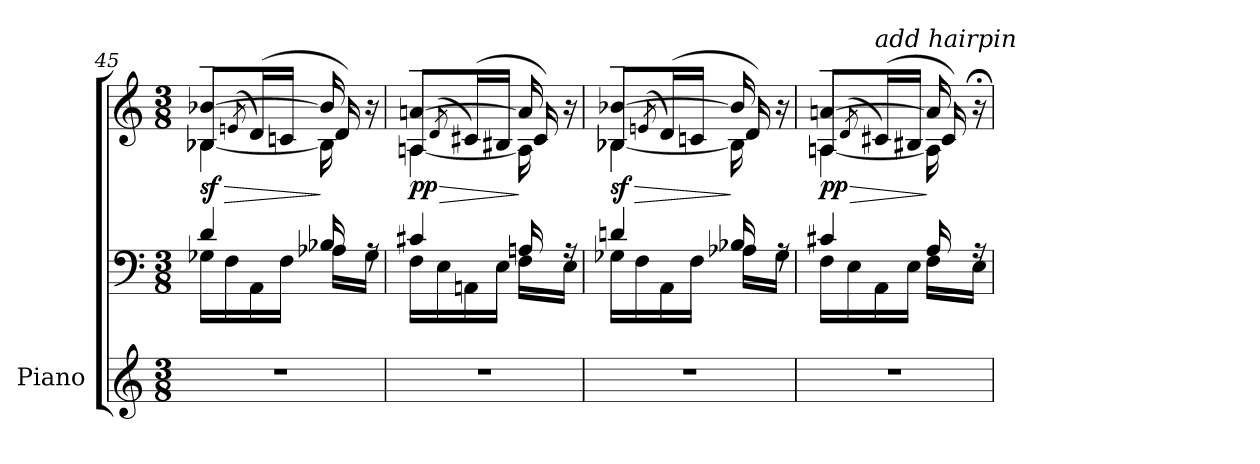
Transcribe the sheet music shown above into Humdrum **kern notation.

**kern	**kern	**kern	**dynam
*part1	*part1	*part1	*part1
*staff3	*staff2	*staff1	*staff1/2/3
*I"Piano	*	*	*
*I'Pno.	*	*	*
!!LO:LB:g=z
*clefG2	*clefF4	*clefG2	*
*k[]	*k[]	*k[]	*
*M3/8	*M3/8	*M3/8	*
=45	=45	=45	=45
*	*^	*	*
!	!	!	!	!LO:HP:b
*	*	*	*^	*
*	*	*	*	*^	*
!	!	!	!	!	!	!LO:DY:n=1:b
4.r	4d/	16G-X\LL	[4b-X~/	[4B-X\	8B-/L	> sf
.	.	16F\	.	.	.	.
.	.	.	.	.	(<8qen/	.
.	.	16AA\	.	.	(<16d/L)	.
.	.	16F\JJ	.	.	16cn/JJ	.
.	16B-X/	16A-X\LL	16b-/]	16B-\]	16d/)	]
.	16rA	16G-\JJ	16r	16ryy	16ryy	.
=46	=46	=46	=46	=46	=46	=46
!	!	!	!	!	!	!LO:HP:b
!	!	!	!	!	!	!LO:DY:n=1:b
4.r	4c#X/	16F\LL	[4an~/	[4An\	8A/L	> pp
.	.	16E\	.	.	.	.
.	.	.	.	.	(<8qd/	.
.	.	16AAn\	.	.	(<16c#X/L)	.
.	.	16E\JJ	.	.	16B#X/JJ	.
.	16An/	16F\LL	16a/]	16A\]	16c#/)	]
.	16rA	16E\JJ	16r	16ryy	16ryy	.
=47	=47	=47	=47	=47	=47	=47
*	*	*	*MM67	*	*	*
!	!	!	!	!	!	!LO:HP:b
!	!	!	!	!	!	!LO:DY:n=1:b
4.r	4dn/	16G-X\LL	[4b-X~/	[4B-X\	8B-/L	> sf
.	.	16F\	.	.	.	.
.	.	.	.	.	(<8qen/	.
.	.	16AA\	.	.	(<16d/L)	.
.	.	16F\JJ	.	.	16cn/JJ	.
.	16B-X/	16A-X\LL	16b-/]	16B-\]	16d/)	]
.	16rA	16G-\JJ	16r	16ryy	16ryy	.
=48	=48	=48	=48	=48	=48	=48
*	*	*	*MM64	*	*	*
!	!	!	!	!	!	!LO:HP:b
!	!	!	!	!	!	!LO:DY:n=1:b
4.r	4c#X/	16F\LL	[4an~/	[4An\	8A/L	> pp
.	.	16E\	.	.	.	.
.	.	.	.	.	(<8qd/	.
!	!	!	!	!	!LO:TX:a:i:t=add hairpin	!
.	.	16AA\	.	.	(<16c#X/L)	.
.	.	16E\JJ	.	.	16B#X/JJ	.
*	*	*	*MM59	*	*	*
.	16A/	16F\LL	16a/]	16A\]	16c#/)	]
.	16rA	16E\JJ	16r;<	16ryy	16ryy	.
*	*v	*v	*	*	*	*
*	*	*v	*v	*v	*
=	=	=	=
*-	*-	*-	*-
